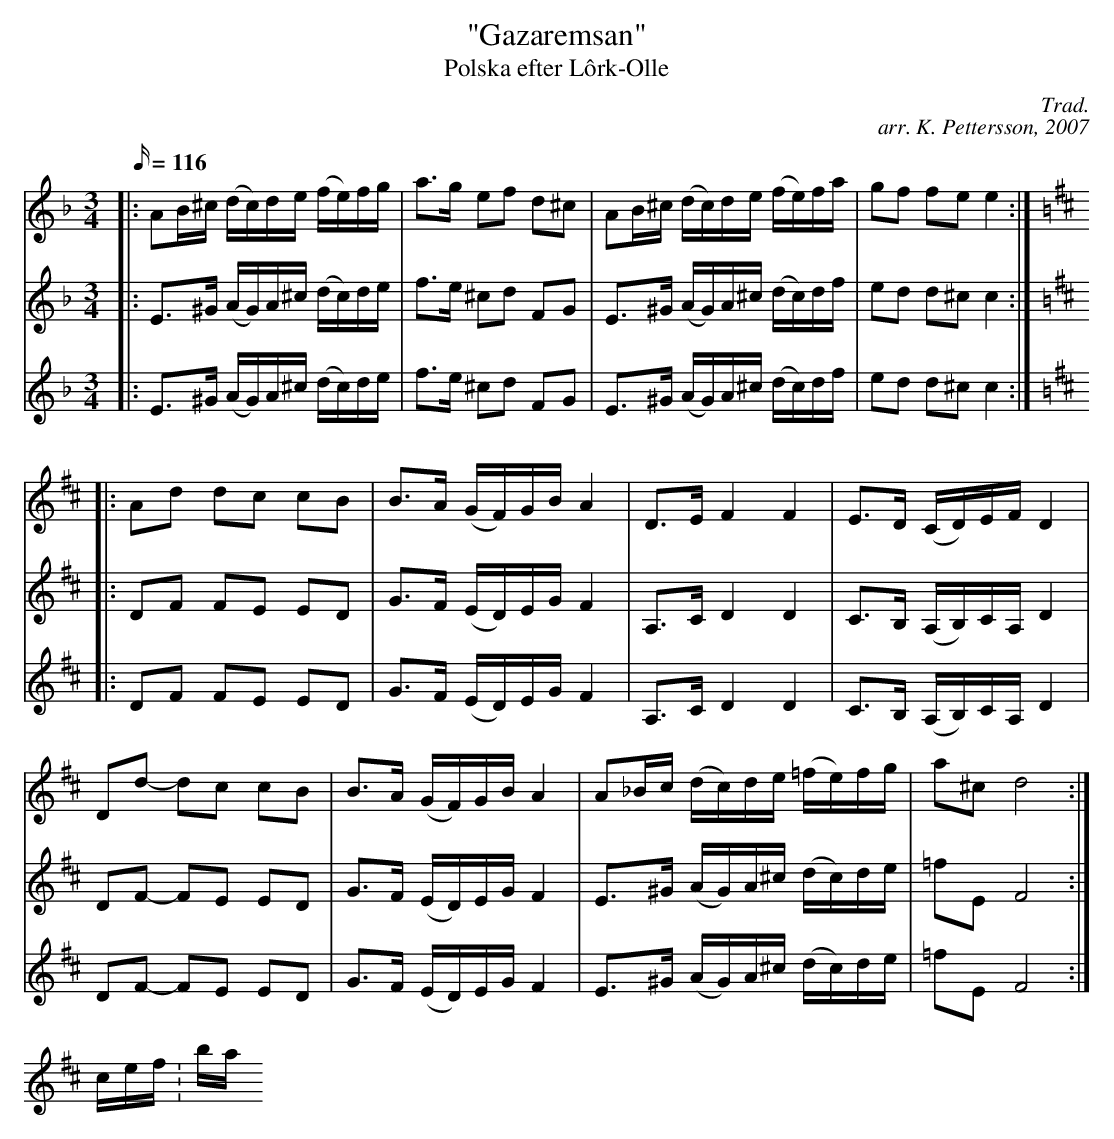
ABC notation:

X:1
T: "Gazaremsan"
T: Polska efter Lôrk-Olle
C: Trad.
C: arr. K. Pettersson, 2007
M: 3/4
L: 1/16
Q: 116
K: Dm
V: 1
|: A2B^c (dc)de (fe)fg | a3g e2f2 d2^c2 | A2B^c (dc)de (fe)fa | g2f2 f2e2 e4 :|
K: D
|: A2d2 d2c2 c2B2 | B3A (GF)GB A4 | D3E F4 F4 | E3D (CD)EF D4 |
D2d2- d2c2 c2B2 | B3A (GF)GB A4 | A2_Bc (dc)de (=fe)fg | a2^c2 d8 :|
V: 2
|: E3^G (AG)A^c (dc)de | f3e ^c2d2 F2G2 | E3^G (AG)A^c (dc)df | e2d2 d2^c2 c4 :|
K: D
|: D2F2 F2E2 E2D2 | G3F (ED)EG F4 | A,3C D4 D4 | C3B, (A,B,)CA, D4 |
D2F2- F2E2 E2D2 | G3F (ED)EG F4 | E3^G (AG)A^c (dc)de | =f2E2 F8 :|
clef: bass
V: 3
|: E3^G (AG)A^c (dc)de | f3e ^c2d2 F2G2 | E3^G (AG)A^c (dc)df | e2d2 d2^c2 c4 :|
K: D
|: D2F2 F2E2 E2D2 | G3F (ED)EG F4 | A,3C D4 D4 | C3B, (A,B,)CA, D4 |
D2F2- F2E2 E2D2 | G3F (ED)EG F4 | E3^G (AG)A^c (dc)de | =f2E2 F8 :|
